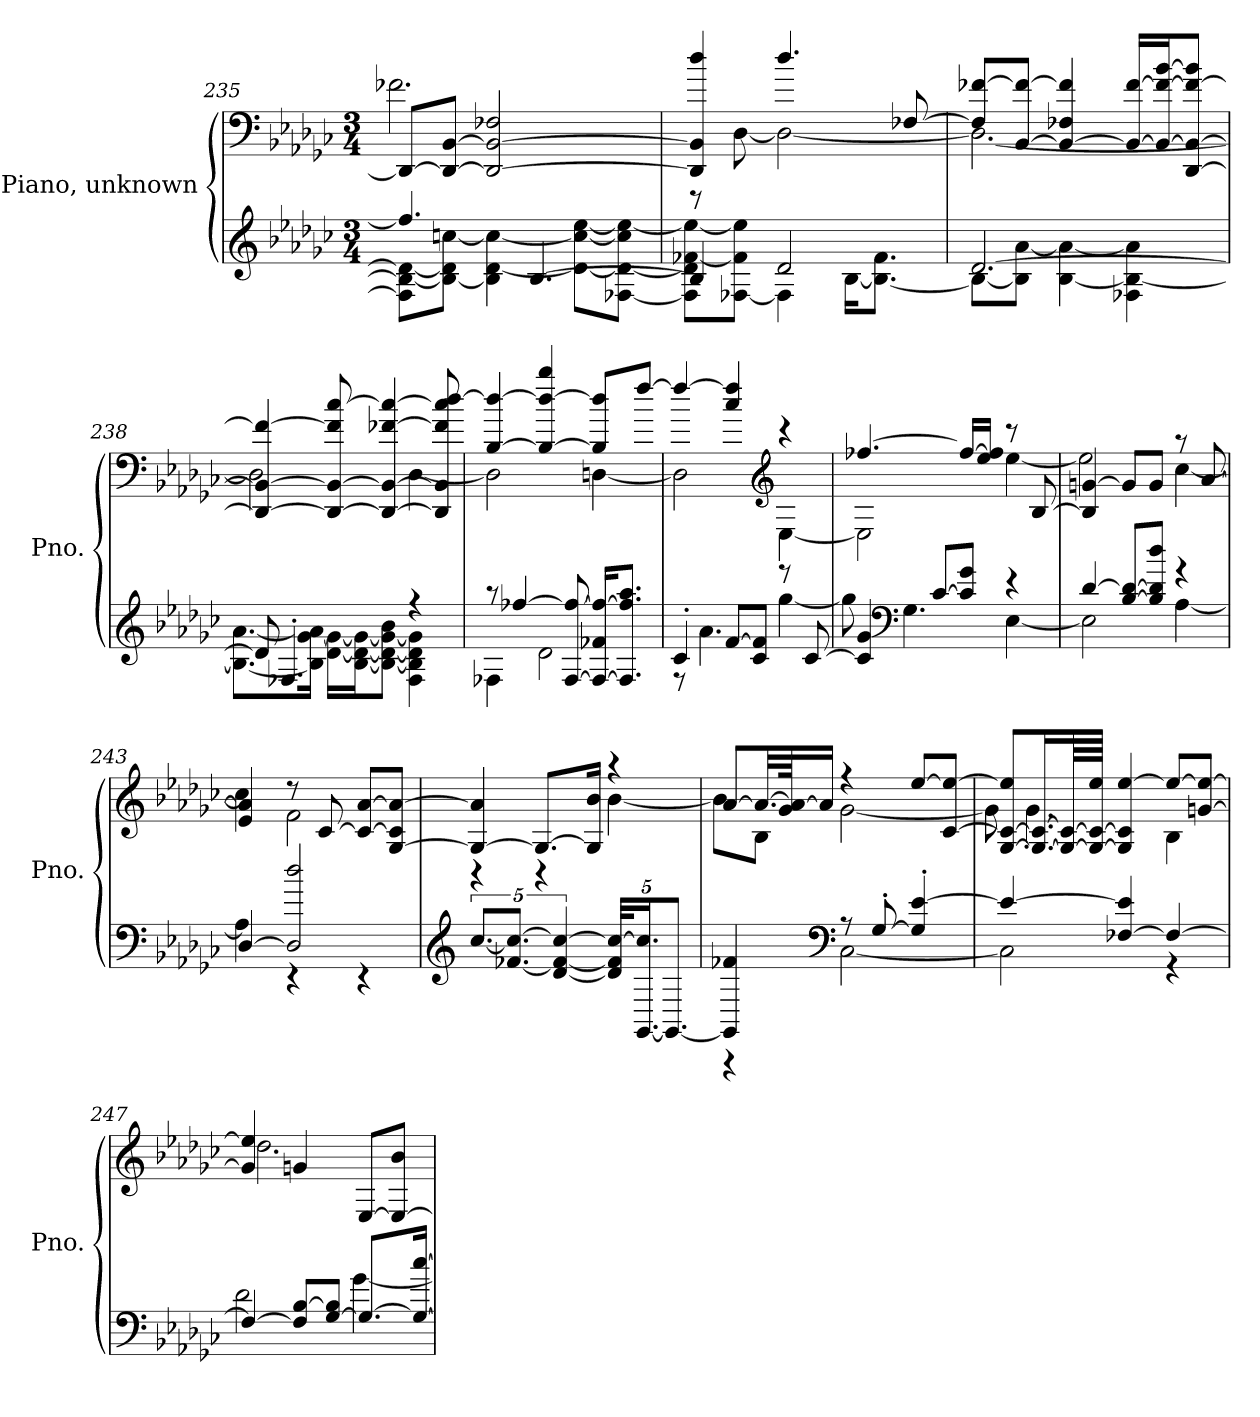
**kern	**kern
*part1	*part1
*staff2	*staff1
*I"Piano, unknown	*
*I'Pno.	*
*clefG2	*clefF4
*k[b-e-a-d-g-c-]	*k[b-e-a-d-g-c-]
*M3/4	*M3/4
=235	=235
*^	*^
4.ff-/]	8F-\] 8B-\_ 8d-\_L	8DD-/L_	2.f-X\
.	8B-\_ 8d-\] [8ccn\J	8DD-/_ [8BB-/J	.
.	4B-\] [4d-\ 4cc\_	2DD-/_ 2BB-/_ 2F-X/	.
[4.B-/	.	.	.
.	8d-\_ 8cc\_ [8ee-\L	.	.
.	[8F-X\ 8d-\_ 8cc\] 8ee-\_J	.	.
=236	=236	=236	=236
4B-/]	8F-\] 8d-\] [8f-X\ 8ee-\_L	4DD-/] 4BB-/] 4dd-/	8r
.	[8F-X\ 8f-\] 8ee-\]J	.	[8D-\
2d-/	4F-\]	4.dd-/	2D-\_
.	[16B-\KL	.	.
.	8.B-\_ 8.f-\J	.	.
.	.	[8F-X/	.
=237	=237	=237	=237
[2.d-/	8B-\L_	8F-/] [8f-X/L	2.D-\_
.	8B-\] [8a-\J	[8BB-/ 8f-/_J	.
.	[4B-\ 4a-\_	4BB-/_ 4F-X/ 4f-/]	.
.	4F-X\ 4B-\_ 4a-\]	16BB-/_ [16f-/LL	.
.	.	16BB-/_ 16f-/_ [16b-/J	.
.	.	[8DD-/ 8BB-/_ 8f-/_ 8b-/]J	.
!!LO:PB:g=z	!!
=238	=238	=238	=238
8d-/]	8.B-\_ [8.a-\L	4DD-/_ 4BB-/_ 4f-/_	2D-\]
4.F-X'/	.	.	.
.	16B-\] [16g-\ 16a-\]Jk	.	.
.	[16d-\ 16g-\_LL	8DD-/_ 8BB-/_ 8f-/] [8cc-/	.
.	[16B-\ 16d-\_ 16g-\_J	.	.
.	8B-\_ 8d-\_ 8g-\_ 8b-\J	4DD-/_ 4BB-/_ [4f-X/ 4cc-/_	.
4r	4F-\ 4B-\] 4d-\] 4g-\]	.	[4D-\
.	.	8DD-/] 8BB-/] 8f-/] 8cc-/] [8dd-/	.
=239	=239	=239	=239
8r	4F-X\	[4B-/ 4dd-/_	2D-\]
[4ff-X/	.	.	.
.	2d-\	4B-/_ 4dd-/_ 4bb-/	.
[8F-/ 8ff-/_	.	.	.
16F-/_ 16f-X/ 16ff-/_KL	.	8B-/] 8dd-/]L	[4Dn\
8.F-/] 8.ff-/] 8.aa-/J	.	.	.
.	.	[8ff/J	.
=240	=240	=240	=240
4c-'/	8r	4ff/_	2D\]
.	4.a-\	.	.
[8f/L	.	4cc-/ 4ff/]	.
8c-/ 8f/]J	.	.	.
*	*	*clefG2	*
8r	[4gg-\	4r	[4E-\
[8c-/	.	.	.
!!LO:LB:g=z	!!
=241	=241	=241	=241
4c-/] 4g-/	8gg-\]	[4.ff-X/	2E-\]
*clefF4	*	*	*
.	4.G-\	.	.
[8c-/L	.	.	.
8c-/] 8g-/J	.	16ff-/LL_	.
.	.	16ee-/ 16ff-/]JJ	.
4r	[4E-\	8r	[4ee-\
.	.	[8B-/	.
=242	=242	=242	=242
[4d-/	2E-\]	4B-/] [4gn/	2ee-\]
[8B-/ 8d-/_L	.	8g/L]	.
8B-/] 8d-/] 8dd-/J	.	8g/J	.
4r	[4A-\	8r	[4cc-\
.	.	[8a-/	.
=243	=243	=243	=243
[4D-/	4A-\]	4e-/ 4a-/]	4cc-\]
2D-/] 2dd-/	4r	8r	2f\
.	.	[8c-/	.
.	4r	8c-/_ [8a-/L	.
.	.	[8G-/ 8c-/] 8a-/_J	.
*v	*v	*	*
=244	=244	=244
*clefG2	*	*
[10.cc-/L	4G-/_ 4a-/]	4r
[10.f-X/ 10.cc-/_J	.	.
.	8.G-/L_	4r
[5d-/ 5f-/_ 5cc-/_	.	.
.	16G-/] 16b-/Jk	.
40d-/] 40f-/] 40cc-/_KLL	4r	[4b-\
[20.GG-/ 20.cc-/]J	.	.
10.GG-/J_	.	.
!!LO:LB:g=z	!!
=245	=245	=245
*^	*	*
4GG-/] 4f-X/	4r	[8a-/L	8b-\L]
.	.	32.a-/LL_	8B-\J
.	.	64g-/ 64a-/_JK	.
.	.	16a-/JJ]	.
*clefF4	*	*	*
8r	[2C-\	4r	[2g-\
[8G-'/	.	.	.
4G-/]' [4e-/'	.	[8ee-/L	.
.	.	[8c-/ 8ee-/_J	.
=246	=246	=246	=246
4e-/_	2C-\]	[8G-/ 8c-/_ 8ee-/]L	8g-\]
.	.	16.G-/_ 16.c-/_L	4.g-'\
.	.	64G-/_ 64c-/_LL	.
.	.	64G-/_ 64c-/_ 64ee-/JJJJ	.
[4F-X/ 4e-/]	.	4G-/] 4c-/] [4ee-/	.
4F-/_	4r	8ee-/L_	4B-\
.	.	[8gn/ 8ee-/_J	.
=247	=247	=247	=247
4F-/_	2d-\	4g/] 4ee-/]	2.dd-\
8F-/] [8B-/L	.	4gn/	.
[8G-/ 8B-/]J	.	.	.
8.G-/L_	[4g-\	[8E-/L	.
.	.	8E-/_ 8b-/J	.
16G-/_ [16cc-/Jk	.	.	.
*v	*v	*	*
*	*v	*v
=	=
*-	*-
